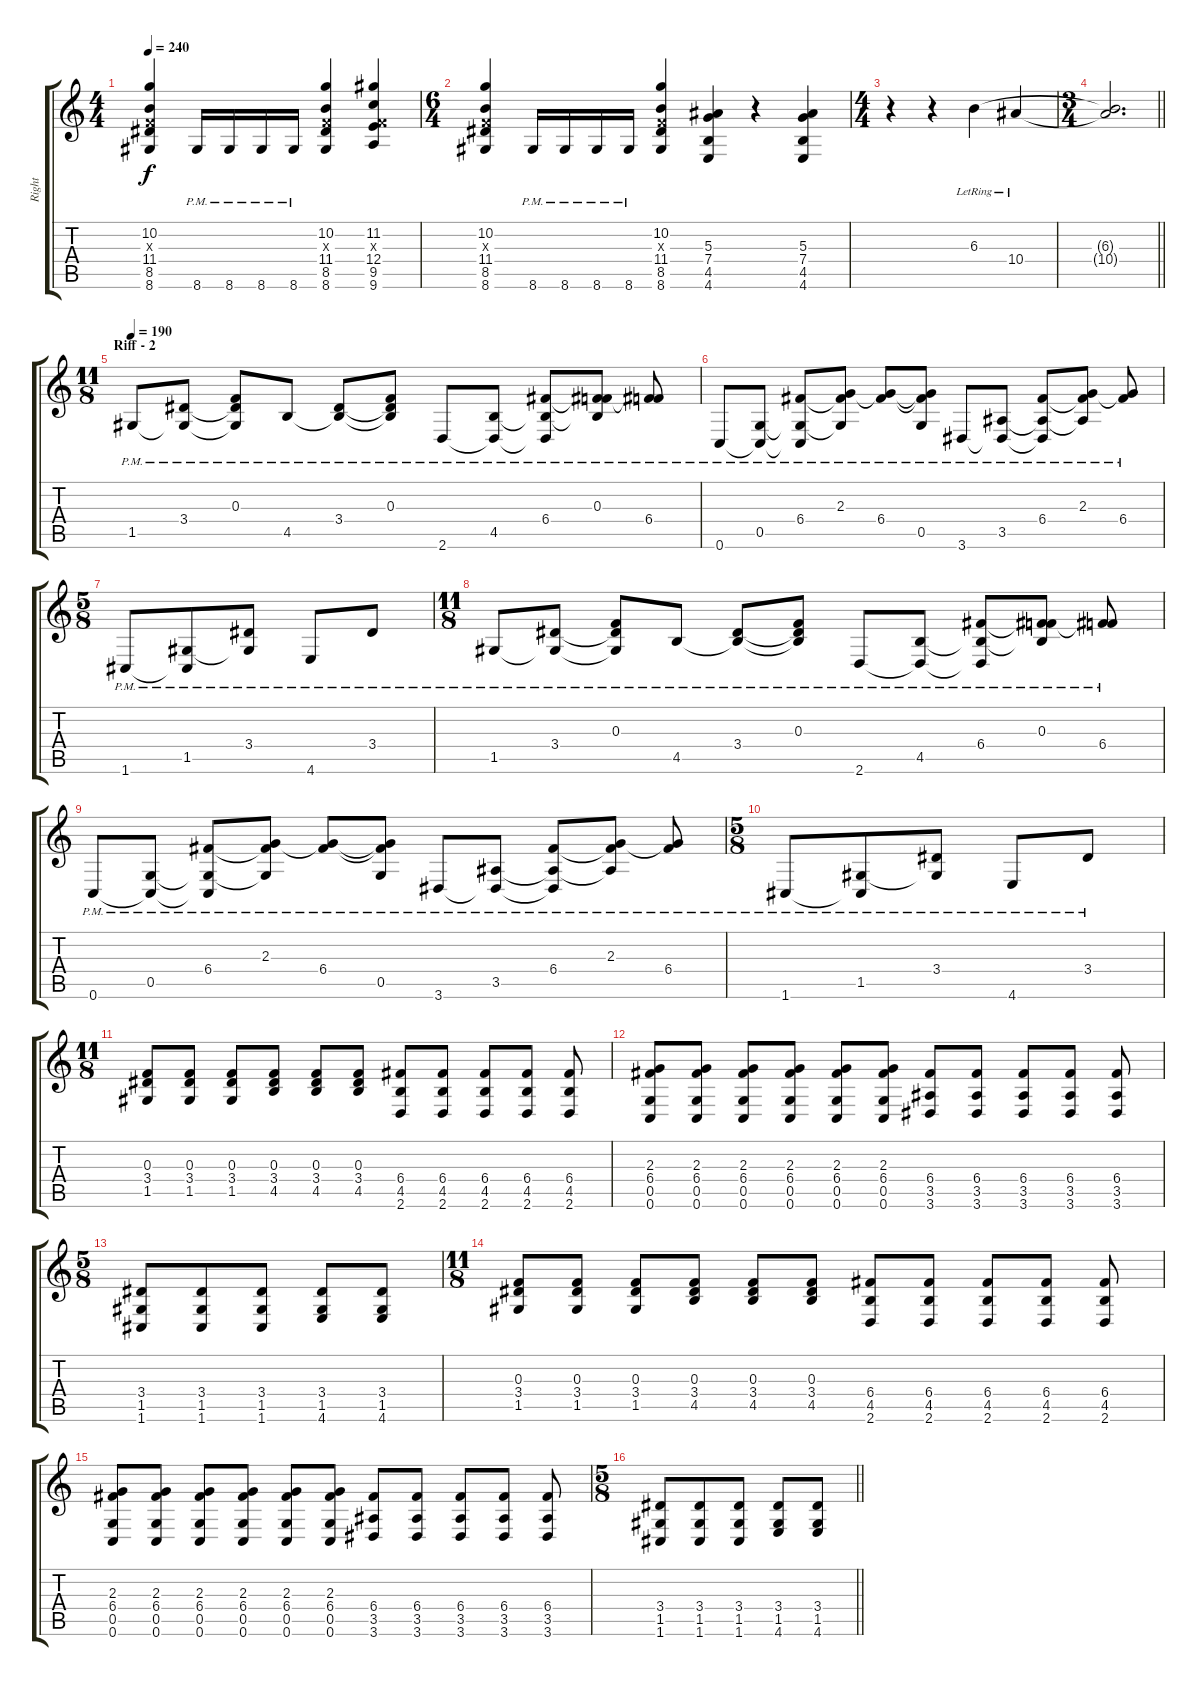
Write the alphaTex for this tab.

\track ("Right" "Right") {instrument distortionguitar}
\staff {score tabs}
\tuning (D4 A3 F3 C3 G2 C2) {hide}
\ts (4 4)
\tempo 240
\clef g2
\ks c
(10.2 0.3{x} 11.4 8.5 8.6).4{dy f} 8.6{pm}.16 8.6{pm}.16 8.6{pm}.16 8.6{pm}.16 (10.2 0.3{x} 11.4 8.5 8.6).4 (11.2 0.3{x} 12.4 9.5 9.6).4 |
\ts (6 4)
(10.2 0.3{x} 11.4 8.5 8.6).4 8.6{pm}.16 8.6{pm}.16 8.6{pm}.16 8.6{pm}.16 (10.2 0.3{x} 11.4 8.5 8.6).4 (5.3 7.4 4.5 4.6).4 r.4 (5.3 7.4 4.5 4.6).4 |
\ts (4 4)
r.4 r.4 6.3{lr}.4 10.4{lr}.4 |
\ts (3 4)
\barLineRight lightlight
(6.3{t} 10.4{t}).2{d} |
\ts (11 8)
\section ("" "Riff - 2")
\tempo 190
1.5{pm}.8 (3.4{pm} 1.5{t}).8 (0.3{pm} 3.4{t} 1.5{t}).8 4.5{pm}.8 (3.4{pm} 4.5{t}).8 (0.3{pm} 3.4{t} 4.5{t}).8 2.6{pm}.8 (4.5{pm} 2.6{t}).8 (6.4{pm} 4.5{t} 2.6{t}).8 (0.3{pm} 6.4{t} 4.5{t}).8 (0.3{t} 6.4{pm}).8 |
0.6{pm}.8 (0.5{pm} 0.6{t}).8 (6.4{pm} 0.5{t} 0.6{t}).8 (2.3{pm} 6.4{t} 0.5{t}).8 (2.3{t} 6.4{pm}).8 (2.3{t} 6.4{t} 0.5{pm}).8 3.6{pm}.8 (3.5{pm} 3.6{t}).8 (6.4{pm} 3.5{t} 3.6{t}).8 (2.3{pm} 6.4{t} 3.5{t}).8 (2.3{t} 6.4{pm}).8 |
\ts (5 8)
1.6{pm}.8 (1.5{pm} 1.6{t}).8 (3.4{pm} 1.5{t}).8 4.6{pm}.8 3.4{pm}.8 |
\ts (11 8)
1.5{pm}.8 (3.4{pm} 1.5{t}).8 (0.3{pm} 3.4{t} 1.5{t}).8 4.5{pm}.8 (3.4{pm} 4.5{t}).8 (0.3{pm} 3.4{t} 4.5{t}).8 2.6{pm}.8 (4.5{pm} 2.6{t}).8 (6.4{pm} 4.5{t} 2.6{t}).8 (0.3{pm} 6.4{t} 4.5{t}).8 (0.3{t} 6.4{pm}).8 |
0.6{pm}.8 (0.5{pm} 0.6{t}).8 (6.4{pm} 0.5{t} 0.6{t}).8 (2.3{pm} 6.4{t} 0.5{t}).8 (2.3{t} 6.4{pm}).8 (2.3{t} 6.4{t} 0.5{pm}).8 3.6{pm}.8 (3.5{pm} 3.6{t}).8 (6.4{pm} 3.5{t} 3.6{t}).8 (2.3{pm} 6.4{t} 3.5{t}).8 (2.3{t} 6.4{pm}).8 |
\ts (5 8)
1.6{pm}.8 (1.5{pm} 1.6{t}).8 (3.4{pm} 1.5{t}).8 4.6{pm}.8 3.4{pm}.8 |
\ts (11 8)
(0.3 3.4 1.5).8 (0.3 3.4 1.5).8 (0.3 3.4 1.5).8 (0.3 3.4 4.5).8 (0.3 3.4 4.5).8 (0.3 3.4 4.5).8 (6.4 4.5 2.6).8 (6.4 4.5 2.6).8 (6.4 4.5 2.6).8 (6.4 4.5 2.6).8 (6.4 4.5 2.6).8 |
(2.3 6.4 0.5 0.6).8 (2.3 6.4 0.5 0.6).8 (2.3 6.4 0.5 0.6).8 (2.3 6.4 0.5 0.6).8 (2.3 6.4 0.5 0.6).8 (2.3 6.4 0.5 0.6).8 (6.4 3.5 3.6).8 (6.4 3.5 3.6).8 (6.4 3.5 3.6).8 (6.4 3.5 3.6).8 (6.4 3.5 3.6).8 |
\ts (5 8)
(3.4 1.5 1.6).8 (3.4 1.5 1.6).8 (3.4 1.5 1.6).8 (3.4 1.5 4.6).8 (3.4 1.5 4.6).8 |
\ts (11 8)
(0.3 3.4 1.5).8 (0.3 3.4 1.5).8 (0.3 3.4 1.5).8 (0.3 3.4 4.5).8 (0.3 3.4 4.5).8 (0.3 3.4 4.5).8 (6.4 4.5 2.6).8 (6.4 4.5 2.6).8 (6.4 4.5 2.6).8 (6.4 4.5 2.6).8 (6.4 4.5 2.6).8 |
(2.3 6.4 0.5 0.6).8 (2.3 6.4 0.5 0.6).8 (2.3 6.4 0.5 0.6).8 (2.3 6.4 0.5 0.6).8 (2.3 6.4 0.5 0.6).8 (2.3 6.4 0.5 0.6).8 (6.4 3.5 3.6).8 (6.4 3.5 3.6).8 (6.4 3.5 3.6).8 (6.4 3.5 3.6).8 (6.4 3.5 3.6).8 |
\ts (5 8)
\barLineRight lightlight
(3.4 1.5 1.6).8 (3.4 1.5 1.6).8 (3.4 1.5 1.6).8 (3.4 1.5 4.6).8 (3.4 1.5 4.6).8
